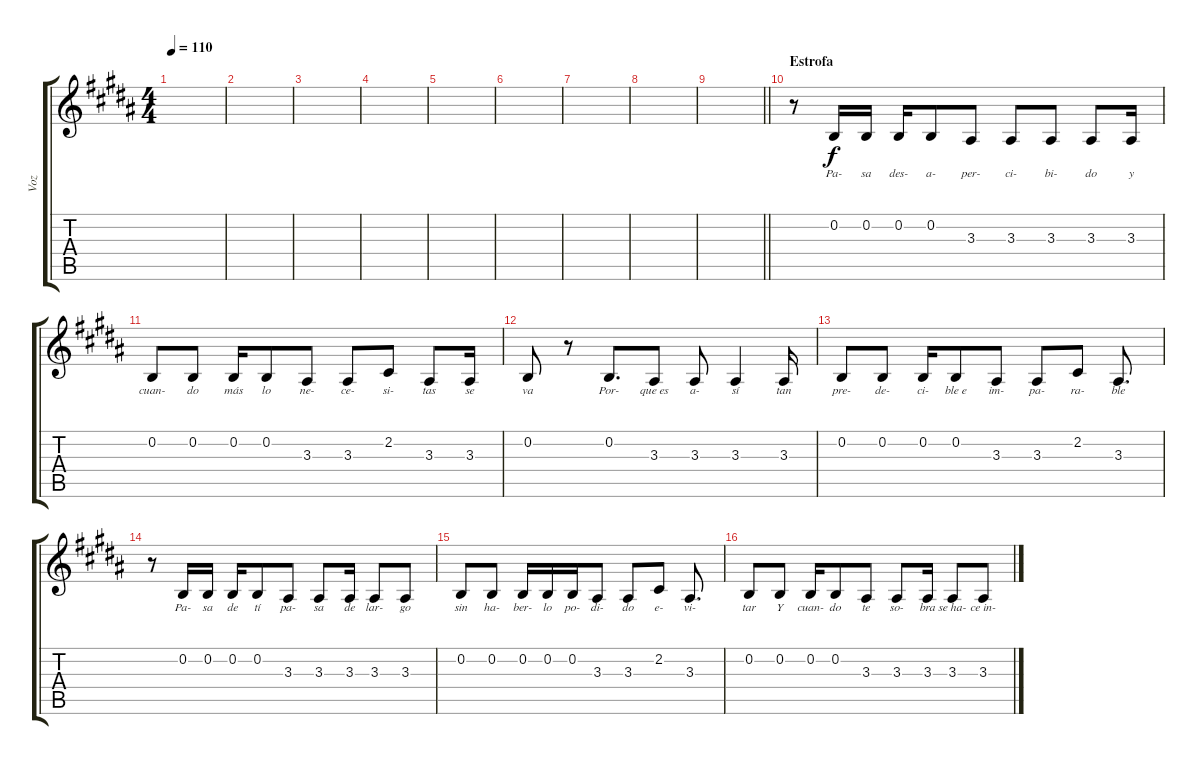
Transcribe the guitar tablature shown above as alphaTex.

\track ("Voz" "Voz") {instrument altosax}
\staff {score tabs}
\tuning (E4 B3 G3 D3 A2 E2) {hide}
\ts (4 4)
\tempo 110
\clef g2
\ks b
|
|
|
|
|
|
|
|
\barLineRight lightlight
|
\section ("" "Estrofa")
r.8 0.2.16{lyrics (0 "Pa-") lyrics (1 "") lyrics (2 "") lyrics (3 "") lyrics (4 "")} 0.2.16{lyrics (0 "sa") lyrics (1 "") lyrics (2 "") lyrics (3 "") lyrics (4 "")} 0.2.16{lyrics (0 "des-") lyrics (1 "") lyrics (2 "") lyrics (3 "") lyrics (4 "")} 0.2.8{lyrics (0 "a-") lyrics (1 "") lyrics (2 "") lyrics (3 "") lyrics (4 "")} 3.3.8{lyrics (0 "per-") lyrics (1 "") lyrics (2 "") lyrics (3 "") lyrics (4 "")} 3.3.8{lyrics (0 "ci-") lyrics (1 "") lyrics (2 "") lyrics (3 "") lyrics (4 "")} 3.3.8{lyrics (0 "bi-") lyrics (1 "") lyrics (2 "") lyrics (3 "") lyrics (4 "")} 3.3.8{lyrics (0 "do") lyrics (1 "") lyrics (2 "") lyrics (3 "") lyrics (4 "")} 3.3.16{lyrics (0 "y") lyrics (1 "") lyrics (2 "") lyrics (3 "") lyrics (4 "")} |
0.2.8{lyrics (0 "cuan-") lyrics (1 "") lyrics (2 "") lyrics (3 "") lyrics (4 "")} 0.2.8{lyrics (0 "do") lyrics (1 "") lyrics (2 "") lyrics (3 "") lyrics (4 "")} 0.2.16{lyrics (0 "más") lyrics (1 "") lyrics (2 "") lyrics (3 "") lyrics (4 "")} 0.2.8{lyrics (0 "lo") lyrics (1 "") lyrics (2 "") lyrics (3 "") lyrics (4 "")} 3.3.8{lyrics (0 "ne-") lyrics (1 "") lyrics (2 "") lyrics (3 "") lyrics (4 "")} 3.3.8{lyrics (0 "ce-") lyrics (1 "") lyrics (2 "") lyrics (3 "") lyrics (4 "")} 2.2.8{lyrics (0 "si-") lyrics (1 "") lyrics (2 "") lyrics (3 "") lyrics (4 "")} 3.3.8{lyrics (0 "tas") lyrics (1 "") lyrics (2 "") lyrics (3 "") lyrics (4 "")} 3.3.16{lyrics (0 "se") lyrics (1 "") lyrics (2 "") lyrics (3 "") lyrics (4 "")} |
0.2.8{lyrics (0 "va") lyrics (1 "") lyrics (2 "") lyrics (3 "") lyrics (4 "")} r.8 0.2.8{d lyrics (0 "Por-") lyrics (1 "") lyrics (2 "") lyrics (3 "") lyrics (4 "")} 3.3.8{lyrics (0 "que es") lyrics (1 "") lyrics (2 "") lyrics (3 "") lyrics (4 "")} 3.3.8{lyrics (0 "a-") lyrics (1 "") lyrics (2 "") lyrics (3 "") lyrics (4 "")} 3.3.4{lyrics (0 "sí") lyrics (1 "") lyrics (2 "") lyrics (3 "") lyrics (4 "")} 3.3.16{lyrics (0 "tan") lyrics (1 "") lyrics (2 "") lyrics (3 "") lyrics (4 "")} |
0.2.8{lyrics (0 "pre-") lyrics (1 "") lyrics (2 "") lyrics (3 "") lyrics (4 "")} 0.2.8{lyrics (0 "de-") lyrics (1 "") lyrics (2 "") lyrics (3 "") lyrics (4 "")} 0.2.16{lyrics (0 "ci-") lyrics (1 "") lyrics (2 "") lyrics (3 "") lyrics (4 "")} 0.2.8{lyrics (0 "ble e") lyrics (1 "") lyrics (2 "") lyrics (3 "") lyrics (4 "")} 3.3.8{lyrics (0 "im-") lyrics (1 "") lyrics (2 "") lyrics (3 "") lyrics (4 "")} 3.3.8{lyrics (0 "pa-") lyrics (1 "") lyrics (2 "") lyrics (3 "") lyrics (4 "")} 2.2.8{lyrics (0 "ra-") lyrics (1 "") lyrics (2 "") lyrics (3 "") lyrics (4 "")} 3.3.8{d lyrics (0 "ble") lyrics (1 "") lyrics (2 "") lyrics (3 "") lyrics (4 "")} |
r.8 0.2.16{lyrics (0 "Pa-") lyrics (1 "") lyrics (2 "") lyrics (3 "") lyrics (4 "")} 0.2.16{lyrics (0 "sa") lyrics (1 "") lyrics (2 "") lyrics (3 "") lyrics (4 "")} 0.2.16{lyrics (0 "de") lyrics (1 "") lyrics (2 "") lyrics (3 "") lyrics (4 "")} 0.2.8{lyrics (0 "tí") lyrics (1 "") lyrics (2 "") lyrics (3 "") lyrics (4 "")} 3.3.8{lyrics (0 "pa-") lyrics (1 "") lyrics (2 "") lyrics (3 "") lyrics (4 "")} 3.3.8{lyrics (0 "sa") lyrics (1 "") lyrics (2 "") lyrics (3 "") lyrics (4 "")} 3.3.16{lyrics (0 "de") lyrics (1 "") lyrics (2 "") lyrics (3 "") lyrics (4 "")} 3.3.8{lyrics (0 "lar-") lyrics (1 "") lyrics (2 "") lyrics (3 "") lyrics (4 "")} 3.3.8{lyrics (0 "go") lyrics (1 "") lyrics (2 "") lyrics (3 "") lyrics (4 "")} |
0.2.8{lyrics (0 "sin") lyrics (1 "") lyrics (2 "") lyrics (3 "") lyrics (4 "")} 0.2.8{lyrics (0 "ha-") lyrics (1 "") lyrics (2 "") lyrics (3 "") lyrics (4 "")} 0.2.16{lyrics (0 "ber-") lyrics (1 "") lyrics (2 "") lyrics (3 "") lyrics (4 "")} 0.2.16{lyrics (0 "lo") lyrics (1 "") lyrics (2 "") lyrics (3 "") lyrics (4 "")} 0.2.16{lyrics (0 "po-") lyrics (1 "") lyrics (2 "") lyrics (3 "") lyrics (4 "")} 3.3.8{lyrics (0 "di-") lyrics (1 "") lyrics (2 "") lyrics (3 "") lyrics (4 "")} 3.3.8{lyrics (0 "do") lyrics (1 "") lyrics (2 "") lyrics (3 "") lyrics (4 "")} 2.2.8{lyrics (0 "e-") lyrics (1 "") lyrics (2 "") lyrics (3 "") lyrics (4 "")} 3.3.8{d lyrics (0 "vi-") lyrics (1 "") lyrics (2 "") lyrics (3 "") lyrics (4 "")} |
0.2.8{lyrics (0 "tar") lyrics (1 "") lyrics (2 "") lyrics (3 "") lyrics (4 "")} 0.2.8{lyrics (0 "Y") lyrics (1 "") lyrics (2 "") lyrics (3 "") lyrics (4 "")} 0.2.16{lyrics (0 "cuan-") lyrics (1 "") lyrics (2 "") lyrics (3 "") lyrics (4 "")} 0.2.8{lyrics (0 "do") lyrics (1 "") lyrics (2 "") lyrics (3 "") lyrics (4 "")} 3.3.8{lyrics (0 "te") lyrics (1 "") lyrics (2 "") lyrics (3 "") lyrics (4 "")} 3.3.8{lyrics (0 "so-") lyrics (1 "") lyrics (2 "") lyrics (3 "") lyrics (4 "")} 3.3.16{lyrics (0 "bra") lyrics (1 "") lyrics (2 "") lyrics (3 "") lyrics (4 "")} 3.3.8{lyrics (0 "se ha-") lyrics (1 "") lyrics (2 "") lyrics (3 "") lyrics (4 "")} 3.3.8{lyrics (0 "ce in-") lyrics (1 "") lyrics (2 "") lyrics (3 "") lyrics (4 "")}
